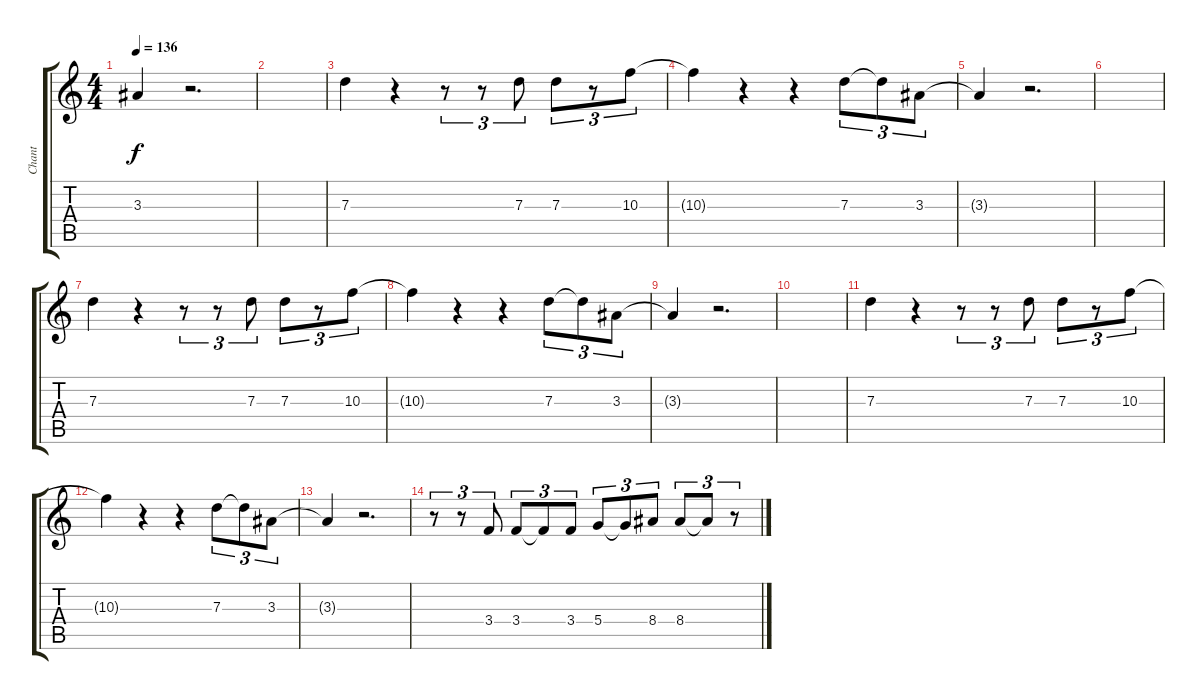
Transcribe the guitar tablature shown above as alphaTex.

\track ("Chant" "Chant") {instrument electricguitarclean}
\staff {score tabs}
\tuning (E4 B3 G3 D3 A2 E2) {hide}
\ts (4 4)
\tempo 136
\clef g2
\ks c
3.3{t}.4{dy f} r.2{d} |
|
7.3.4 r.4 r.8{tu (3 2)} r.8{tu (3 2)} 7.3.8{tu (3 2)} 7.3.8{tu (3 2)} r.8{tu (3 2)} 10.3.8{tu (3 2)} |
10.3{t}.4 r.4 r.4 7.3.8{tu (3 2)} 7.3{t}.8{tu (3 2)} 3.3.8{tu (3 2)} |
3.3{t}.4 r.2{d} |
|
7.3.4 r.4 r.8{tu (3 2)} r.8{tu (3 2)} 7.3.8{tu (3 2)} 7.3.8{tu (3 2)} r.8{tu (3 2)} 10.3.8{tu (3 2)} |
10.3{t}.4 r.4 r.4 7.3.8{tu (3 2)} 7.3{t}.8{tu (3 2)} 3.3.8{tu (3 2)} |
3.3{t}.4 r.2{d} |
|
7.3.4 r.4 r.8{tu (3 2)} r.8{tu (3 2)} 7.3.8{tu (3 2)} 7.3.8{tu (3 2)} r.8{tu (3 2)} 10.3.8{tu (3 2)} |
10.3{t}.4 r.4 r.4 7.3.8{tu (3 2)} 7.3{t}.8{tu (3 2)} 3.3.8{tu (3 2)} |
3.3{t}.4 r.2{d} |
r.8{tu (3 2)} r.8{tu (3 2)} 3.4.8{tu (3 2)} 3.4.8{tu (3 2)} 3.4{t}.8{tu (3 2)} 3.4.8{tu (3 2)} 5.4.8{tu (3 2)} 5.4{t}.8{tu (3 2)} 8.4.8{tu (3 2)} 8.4.8{tu (3 2)} 8.4{t}.8{tu (3 2)} r.8{tu (3 2)}
